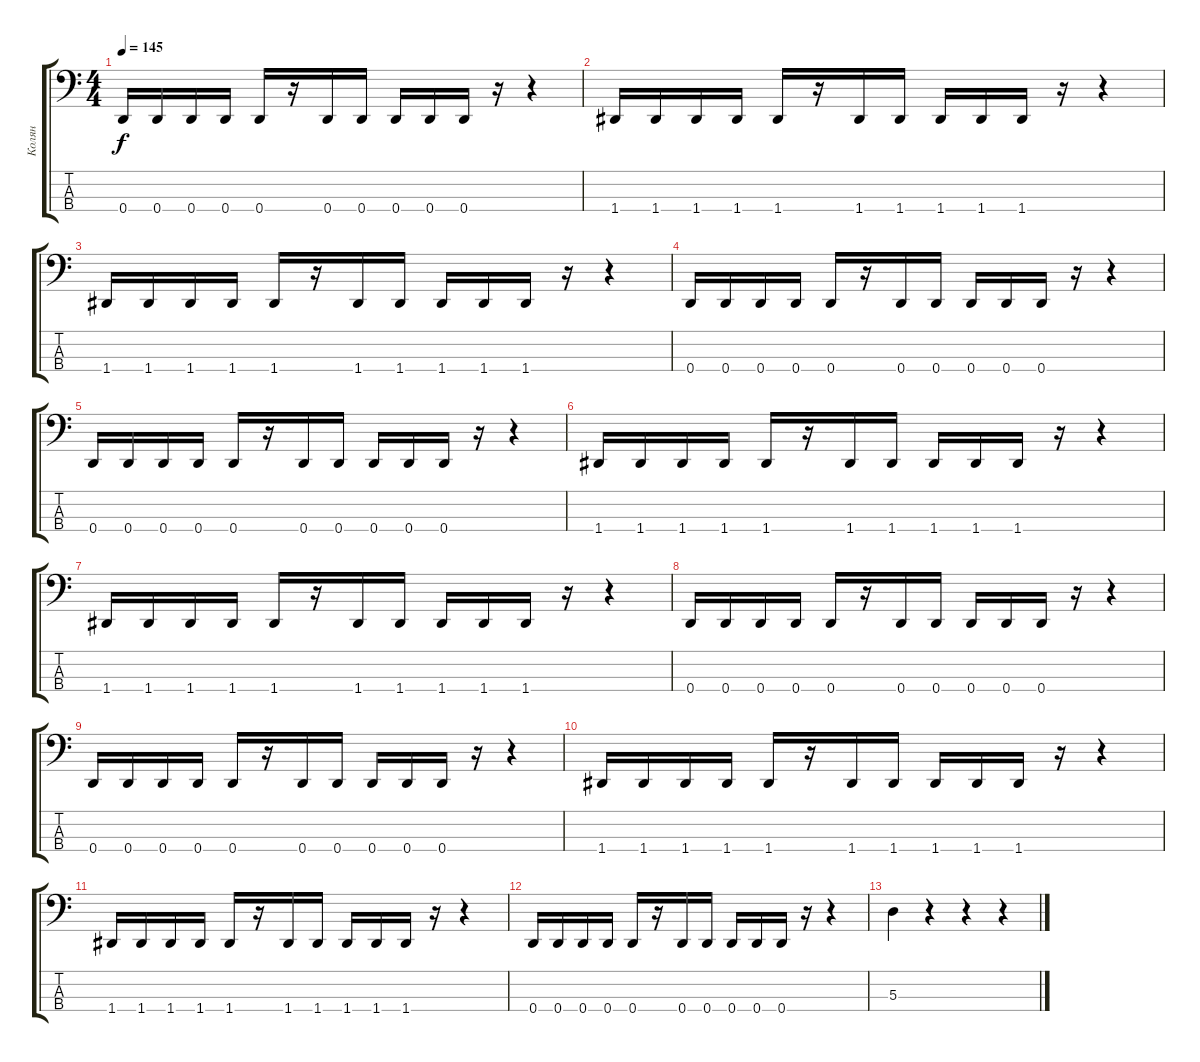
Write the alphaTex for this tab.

\track ("Колян" "Колян") {instrument electricbassfinger}
\staff {score tabs}
\tuning (G2 D2 A1 D1) {hide}
\ts (4 4)
\tempo 145
\clef f4
\ks c
0.4.16{dy f} 0.4.16 0.4.16 0.4.16 0.4.16 r.16 0.4.16 0.4.16 0.4.16 0.4.16 0.4.16 r.16 r.4 |
1.4.16 1.4.16 1.4.16 1.4.16 1.4.16 r.16 1.4.16 1.4.16 1.4.16 1.4.16 1.4.16 r.16 r.4 |
1.4.16 1.4.16 1.4.16 1.4.16 1.4.16 r.16 1.4.16 1.4.16 1.4.16 1.4.16 1.4.16 r.16 r.4 |
0.4.16 0.4.16 0.4.16 0.4.16 0.4.16 r.16 0.4.16 0.4.16 0.4.16 0.4.16 0.4.16 r.16 r.4 |
0.4.16 0.4.16 0.4.16 0.4.16 0.4.16 r.16 0.4.16 0.4.16 0.4.16 0.4.16 0.4.16 r.16 r.4 |
1.4.16 1.4.16 1.4.16 1.4.16 1.4.16 r.16 1.4.16 1.4.16 1.4.16 1.4.16 1.4.16 r.16 r.4 |
1.4.16 1.4.16 1.4.16 1.4.16 1.4.16 r.16 1.4.16 1.4.16 1.4.16 1.4.16 1.4.16 r.16 r.4 |
0.4.16 0.4.16 0.4.16 0.4.16 0.4.16 r.16 0.4.16 0.4.16 0.4.16 0.4.16 0.4.16 r.16 r.4 |
0.4.16 0.4.16 0.4.16 0.4.16 0.4.16 r.16 0.4.16 0.4.16 0.4.16 0.4.16 0.4.16 r.16 r.4 |
1.4.16 1.4.16 1.4.16 1.4.16 1.4.16 r.16 1.4.16 1.4.16 1.4.16 1.4.16 1.4.16 r.16 r.4 |
1.4.16 1.4.16 1.4.16 1.4.16 1.4.16 r.16 1.4.16 1.4.16 1.4.16 1.4.16 1.4.16 r.16 r.4 |
0.4.16 0.4.16 0.4.16 0.4.16 0.4.16 r.16 0.4.16 0.4.16 0.4.16 0.4.16 0.4.16 r.16 r.4 |
5.3.4{instrument electricbassfinger} r.4 r.4 r.4
